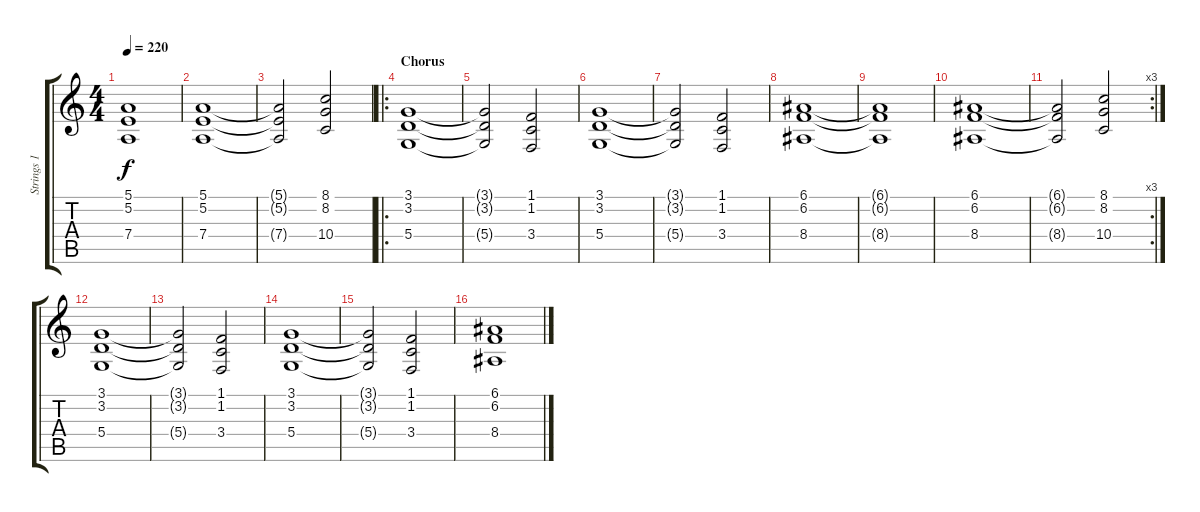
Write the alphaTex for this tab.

\track ("Strings 1" "Strings 1") {instrument stringensemble1}
\staff {score tabs}
\tuning (E4 B3 G3 D3 A2 E2) {hide}
\ts (4 4)
\tempo 220
\clef g2
\ks c
(5.1 5.2 7.4).1{dy f} |
(5.1 5.2 7.4).1 |
(5.1{t} 5.2{t} 7.4{t}).2 (8.1 8.2 10.4).2 |
\ro
\section ("" "Chorus")
(3.1 3.2 5.4).1 |
(3.1{t} 3.2{t} 5.4{t}).2 (1.1 1.2 3.4).2 |
(3.1 3.2 5.4).1 |
(3.1{t} 3.2{t} 5.4{t}).2 (1.1 1.2 3.4).2 |
(6.1 6.2 8.4).1 |
(6.1{t} 6.2{t} 8.4{t}).1 |
(6.1 6.2 8.4).1 |
\rc 3
(6.1{t} 6.2{t} 8.4{t}).2 (8.1 8.2 10.4).2 |
(3.1 3.2 5.4).1 |
(3.1{t} 3.2{t} 5.4{t}).2 (1.1 1.2 3.4).2 |
(3.1 3.2 5.4).1 |
(3.1{t} 3.2{t} 5.4{t}).2 (1.1 1.2 3.4).2 |
(6.1 6.2 8.4).1
